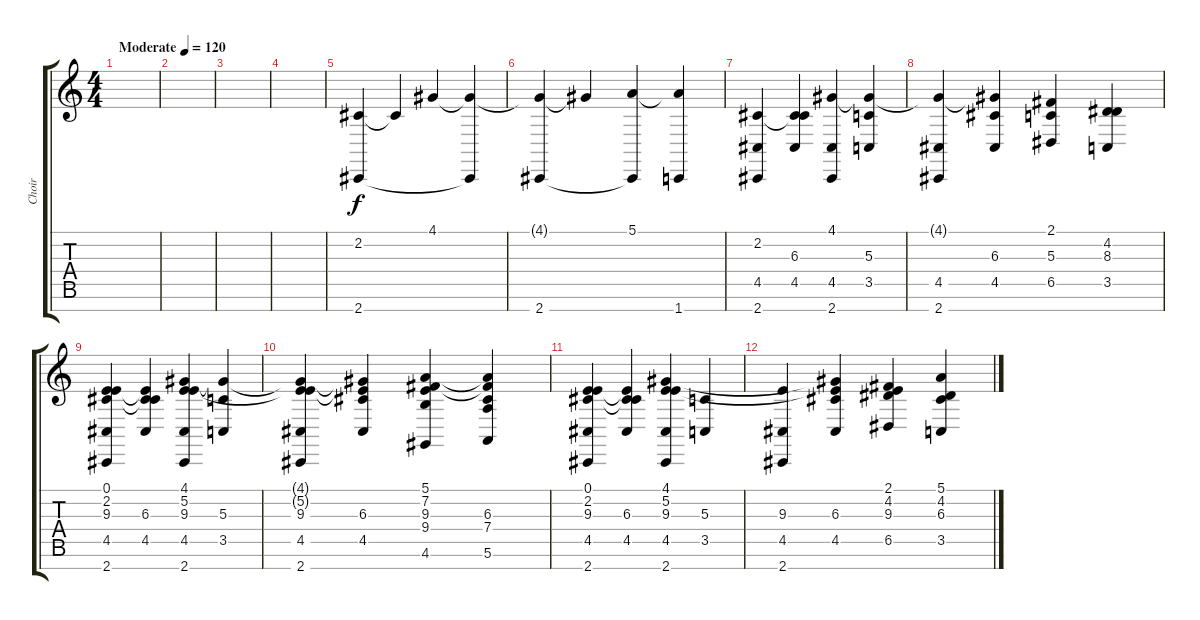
\track ("Choir" "Choir") {instrument choiraahs}
\staff {score tabs}
\tuning (E4 B3 G3 D3 A2 E2 B1) {hide}
\ts (4 4)
\tempo (120 "Moderate")
\clef g2
\ks c
|
|
|
|
(2.2 2.7).4 2.2{t}.4{beam merge} 4.1.4{beam merge} (4.1{t} 2.7{t}).4 |
(4.1{t} 2.7).4 4.1{t}.4{beam merge} (5.1 2.7{t}).4 (5.1{t} 1.7).4 |
(2.2 4.5 2.7).4 (2.2{t} 6.3 4.5).4{beam merge} (4.1 4.5 2.7).4{beam merge} (4.1{t} 5.3 3.5).4 |
(4.1{t} 4.5 2.7).4 (4.1{t} 6.3 4.5).4{beam merge} (2.1 5.3 6.5).4 (4.2 8.3 3.5).4 |
(0.1 2.2 9.3 4.5 2.7).4 (0.1{t} 2.2{t} 6.3 4.5).4{beam merge} (4.1 5.2 9.3 4.5 2.7).4{beam merge} (4.1{t} 5.3 3.5).4 |
(4.1{t} 5.2{t} 9.3 4.5 2.7).4 (4.1{t} 5.2{t} 6.3 4.5).4{beam merge} (5.1 7.2 9.3 9.4 4.6).4 (5.1{t} 7.2{t} 6.3 7.4 5.6).4 |
(0.1 2.2 9.3 4.5 2.7).4 (0.1{t} 2.2{t} 6.3 4.5).4{beam merge} (4.1 5.2 9.3 4.5 2.7).4{beam merge} (5.3 3.5).4 |
(9.3 4.5 2.7).4 (4.1{t} 5.2{t} 6.3 4.5).4{beam merge} (2.1 4.2 9.3 6.5).4 (5.1 4.2 6.3 3.5).4
